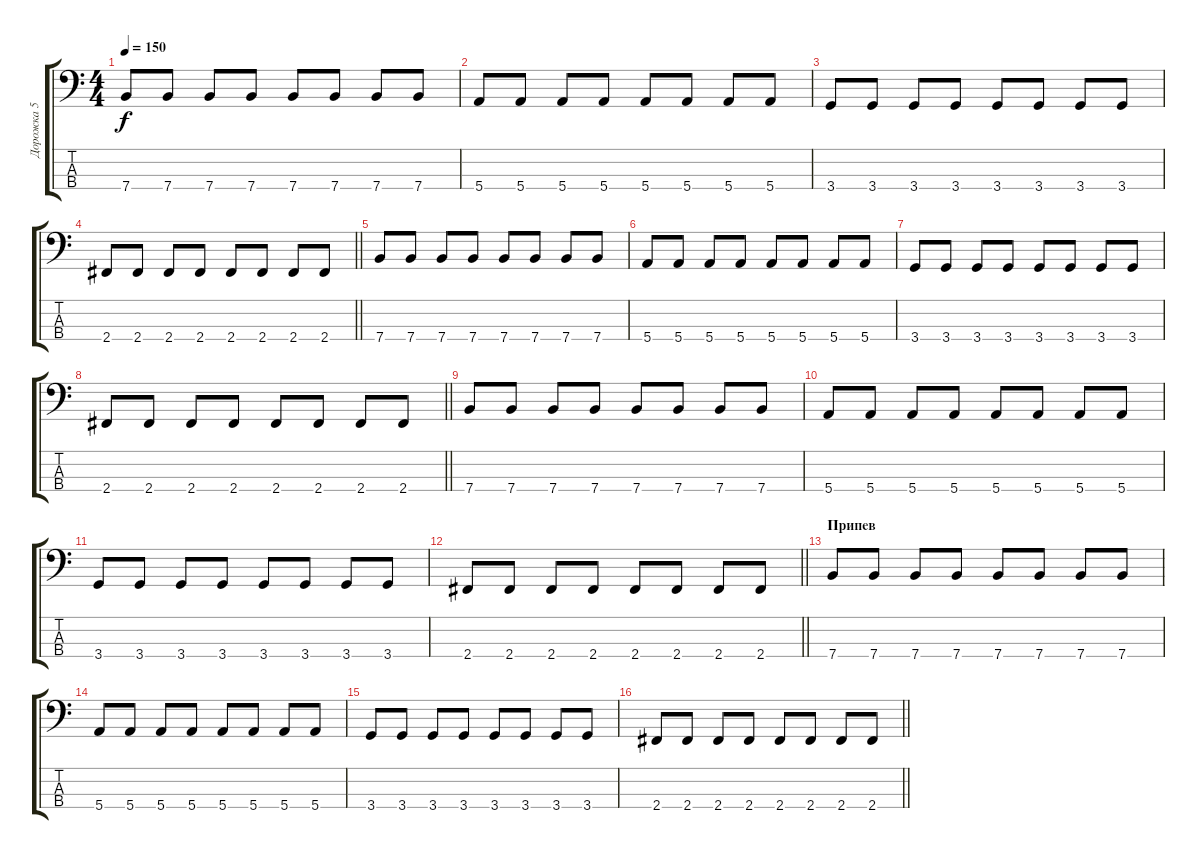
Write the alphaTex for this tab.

\track ("Дорожка 5" "Дорожка 5") {instrument electricbassfinger}
\staff {score tabs}
\tuning (G2 D2 A1 E1) {hide}
\ts (4 4)
\tempo 150
\clef f4
\ks c
7.4.8{dy f} 7.4.8 7.4.8 7.4.8 7.4.8 7.4.8 7.4.8 7.4.8 |
5.4.8 5.4.8 5.4.8 5.4.8 5.4.8 5.4.8 5.4.8 5.4.8 |
3.4.8 3.4.8 3.4.8 3.4.8 3.4.8 3.4.8 3.4.8 3.4.8 |
\barLineRight lightlight
2.4.8 2.4.8 2.4.8 2.4.8 2.4.8 2.4.8 2.4.8 2.4.8 |
7.4.8 7.4.8 7.4.8 7.4.8 7.4.8 7.4.8 7.4.8 7.4.8 |
5.4.8 5.4.8 5.4.8 5.4.8 5.4.8 5.4.8 5.4.8 5.4.8 |
3.4.8 3.4.8 3.4.8 3.4.8 3.4.8 3.4.8 3.4.8 3.4.8 |
\barLineRight lightlight
2.4.8 2.4.8 2.4.8 2.4.8 2.4.8 2.4.8 2.4.8 2.4.8 |
7.4.8 7.4.8 7.4.8 7.4.8 7.4.8 7.4.8 7.4.8 7.4.8 |
5.4.8 5.4.8 5.4.8 5.4.8 5.4.8 5.4.8 5.4.8 5.4.8 |
3.4.8 3.4.8 3.4.8 3.4.8 3.4.8 3.4.8 3.4.8 3.4.8 |
\barLineRight lightlight
2.4.8 2.4.8 2.4.8 2.4.8 2.4.8 2.4.8 2.4.8 2.4.8 |
\section ("" "Припев")
7.4.8 7.4.8 7.4.8 7.4.8 7.4.8 7.4.8 7.4.8 7.4.8 |
5.4.8 5.4.8 5.4.8 5.4.8 5.4.8 5.4.8 5.4.8 5.4.8 |
3.4.8 3.4.8 3.4.8 3.4.8 3.4.8 3.4.8 3.4.8 3.4.8 |
\barLineRight lightlight
2.4.8 2.4.8 2.4.8 2.4.8 2.4.8 2.4.8 2.4.8 2.4.8
